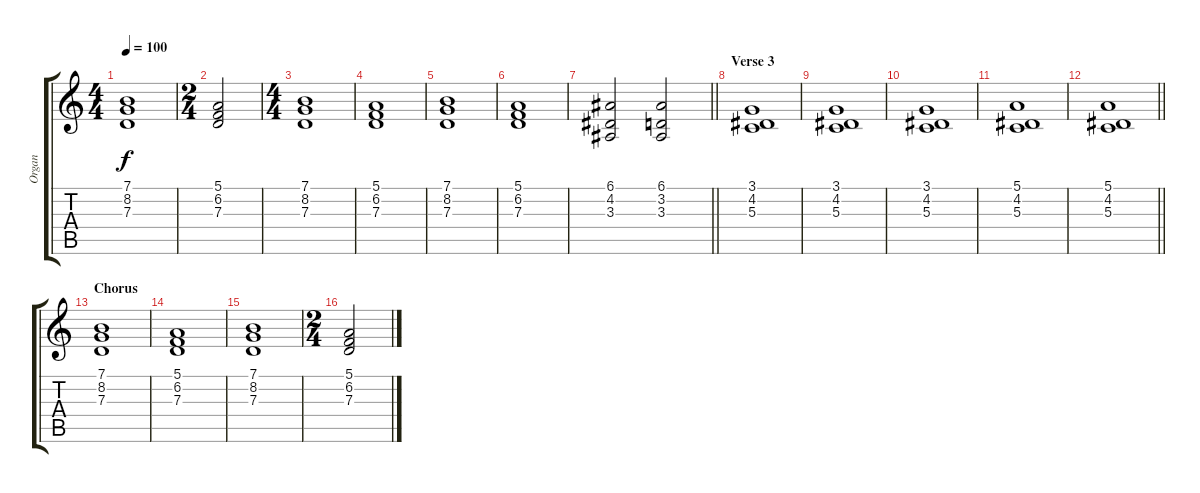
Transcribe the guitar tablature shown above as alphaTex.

\track ("Organ" "Organ") {instrument percussiveorgan}
\staff {score tabs}
\tuning (E4 B3 G3 D3 A2 E2) {hide}
\ts (4 4)
\tempo 100
\clef g2
\ks c
(7.1 8.2 7.3).1{dy f} |
\ts (2 4)
(5.1 6.2 7.3).2 |
\ts (4 4)
(7.1 8.2 7.3).1 |
(5.1 6.2 7.3).1 |
(7.1 8.2 7.3).1 |
(5.1 6.2 7.3).1 |
\barLineRight lightlight
(6.1 4.2 3.3).2 (6.1 3.2 3.3).2 |
\section ("" "Verse 3")
(3.1 4.2 5.3).1 |
(3.1 4.2 5.3).1 |
(3.1 4.2 5.3).1 |
(5.1 4.2 5.3).1 |
\barLineRight lightlight
(5.1 4.2 5.3).1 |
\section ("" "Chorus")
(7.1 8.2 7.3).1 |
(5.1 6.2 7.3).1 |
(7.1 8.2 7.3).1 |
\ts (2 4)
(5.1 6.2 7.3).2
